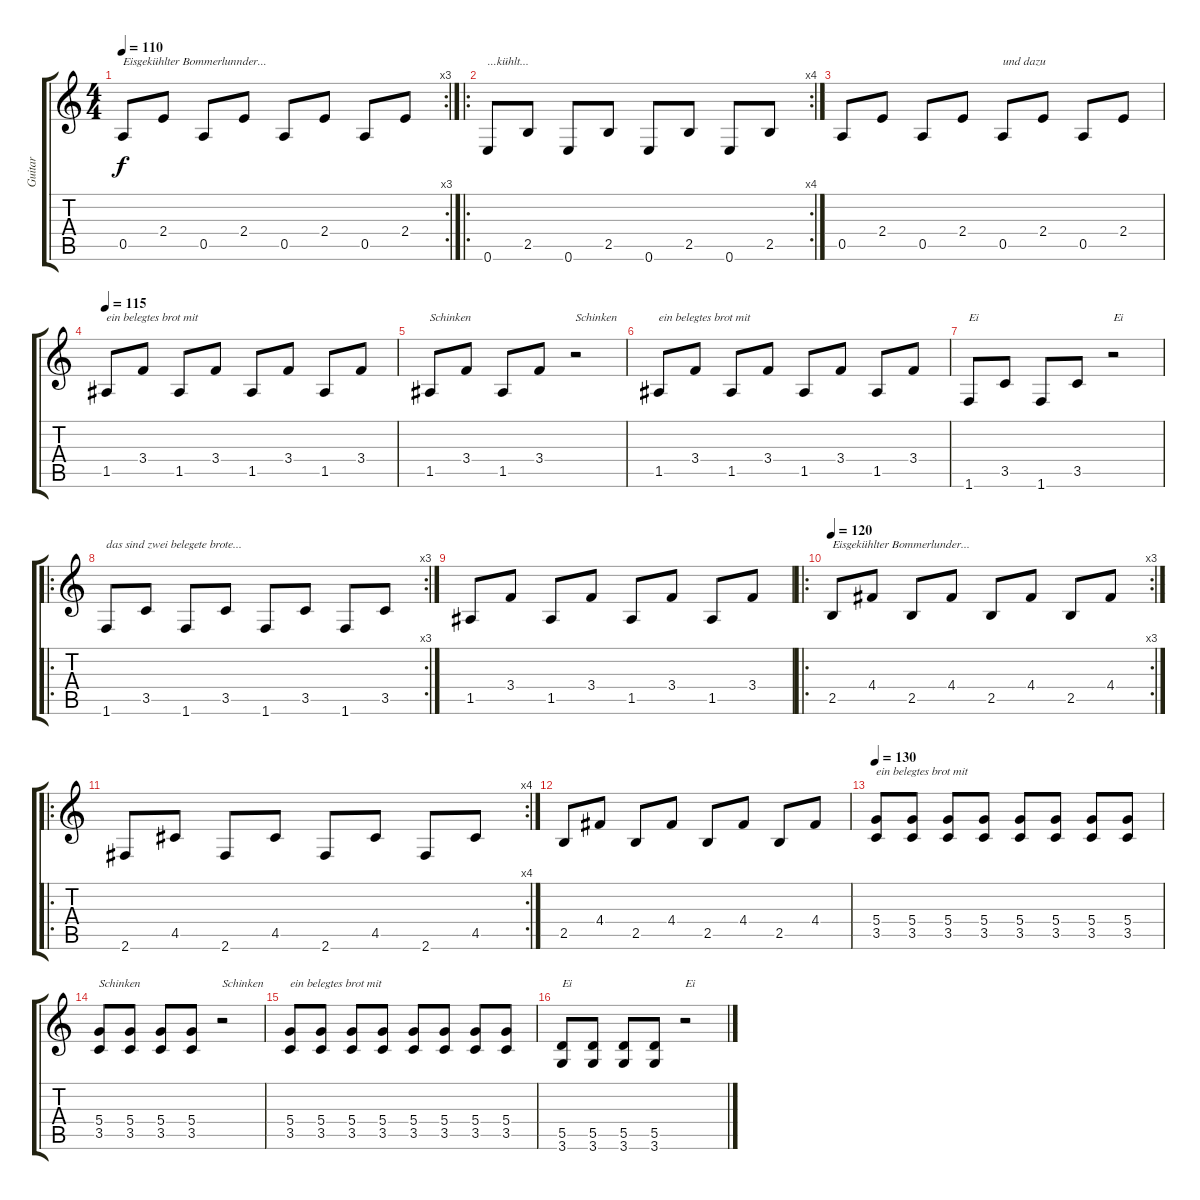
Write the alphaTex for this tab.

\track ("Guitar" "Guitar") {instrument distortionguitar}
\staff {score tabs}
\tuning (E4 B3 G3 D3 A2 E2) {hide}
\rc 3
\ts (4 4)
\tempo 110
\clef g2
\ks c
0.5.8{txt "Eisgekühlter Bommerlunnder..." dy f instrument electricguitarclean} 2.4.8 0.5.8 2.4.8 0.5.8 2.4.8 0.5.8 2.4.8 |
\ro
\rc 4
0.6.8{txt "...kühlt..."} 2.5.8 0.6.8 2.5.8 0.6.8 2.5.8 0.6.8 2.5.8 |
0.5.8 2.4.8 0.5.8 2.4.8 0.5.8{txt "und dazu"} 2.4.8 0.5.8 2.4.8 |
\tempo 115
1.5.8{txt "ein belegtes brot mit" instrument electricguitarclean} 3.4.8 1.5.8 3.4.8 1.5.8 3.4.8 1.5.8 3.4.8 |
1.5.8{txt "Schinken"} 3.4.8 1.5.8 3.4.8 r.2{txt "Schinken"} |
1.5.8{txt "ein belegtes brot mit"} 3.4.8 1.5.8 3.4.8 1.5.8 3.4.8 1.5.8 3.4.8 |
1.6.8{txt "Ei"} 3.5.8 1.6.8 3.5.8 r.2{txt "Ei"} |
\ro
\rc 3
1.6.8{txt "das sind zwei belegete brote..."} 3.5.8 1.6.8 3.5.8 1.6.8 3.5.8 1.6.8 3.5.8 |
1.5.8 3.4.8 1.5.8 3.4.8 1.5.8 3.4.8 1.5.8 3.4.8 |
\ro
\rc 3
\tempo 120
2.5.8{txt "Eisgekühlter Bommerlunder..." instrument electricguitarclean} 4.4.8 2.5.8 4.4.8 2.5.8 4.4.8 2.5.8 4.4.8 |
\ro
\rc 4
2.6.8 4.5.8 2.6.8 4.5.8 2.6.8 4.5.8 2.6.8 4.5.8 |
2.5.8 4.4.8 2.5.8 4.4.8 2.5.8 4.4.8 2.5.8 4.4.8 |
\tempo 130
(5.4 3.5).8{txt "ein belegtes brot mit" instrument distortionguitar} (5.4 3.5).8 (5.4 3.5).8 (5.4 3.5).8 (5.4 3.5).8 (5.4 3.5).8 (5.4 3.5).8 (5.4 3.5).8 |
(5.4 3.5).8{txt "Schinken"} (5.4 3.5).8 (5.4 3.5).8 (5.4 3.5).8 r.2{txt "Schinken"} |
(5.4 3.5).8{txt "ein belegtes brot mit"} (5.4 3.5).8 (5.4 3.5).8 (5.4 3.5).8 (5.4 3.5).8 (5.4 3.5).8 (5.4 3.5).8 (5.4 3.5).8 |
(5.5 3.6).8{txt "Ei"} (5.5 3.6).8 (5.5 3.6).8 (5.5 3.6).8 r.2{txt "Ei"}
